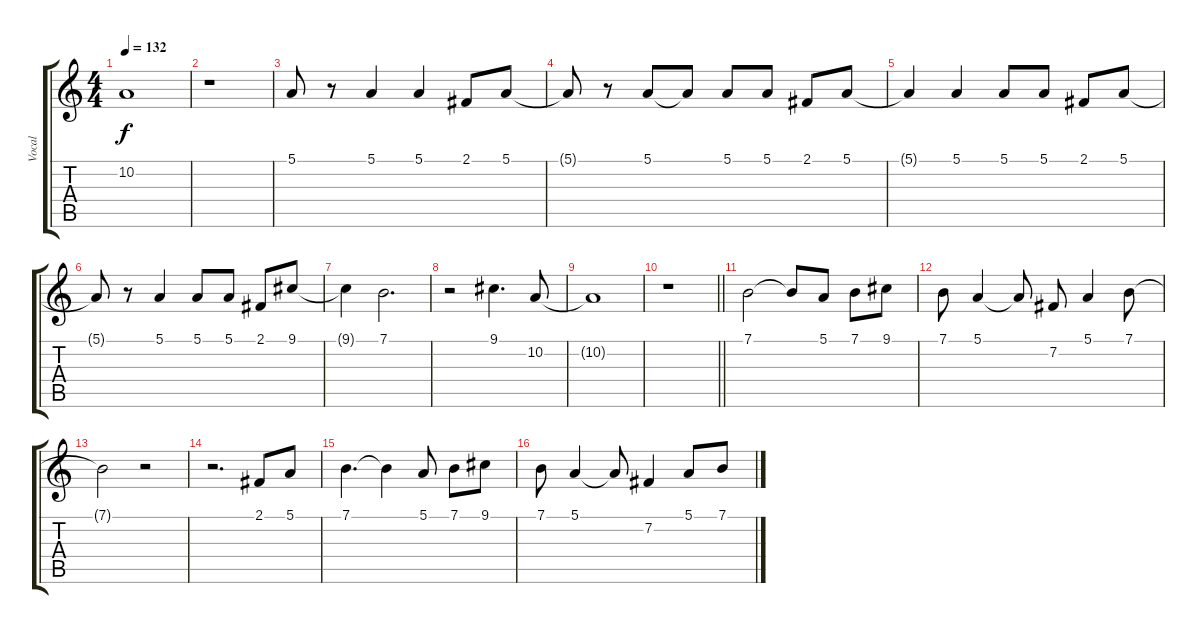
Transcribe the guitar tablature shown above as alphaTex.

\track ("Vocal" "Vocal") {instrument acousticgrandpiano}
\staff {score tabs}
\tuning (E4 B3 G3 D3 A2 E2) {hide}
\ts (4 4)
\tempo 132
\clef g2
\ks c
10.2{t}.1{dy f} |
r.1 |
5.1.8 r.8 5.1.4 5.1.4 2.1.8 5.1.8 |
5.1{t}.8 r.8 5.1.8 5.1{t}.8 5.1.8 5.1.8 2.1.8 5.1.8 |
5.1{t}.4 5.1.4 5.1.8 5.1.8 2.1.8 5.1.8 |
5.1{t}.8 r.8 5.1.4 5.1.8 5.1.8 2.1.8 9.1.8 |
9.1{t}.4 7.1.2{d} |
r.2 9.1.4{d} 10.2.8 |
10.2{t}.1 |
\barLineRight lightlight
r.1 |
\section ("" "")
7.1.2 7.1{t}.8 5.1.8 7.1.8 9.1.8 |
7.1.8 5.1.4 5.1{t}.8 7.2.8 5.1.4 7.1.8 |
7.1{t}.2 r.2 |
r.2{d} 2.1.8 5.1.8 |
7.1.4{d} 7.1{t}.4 5.1.8 7.1.8 9.1.8 |
7.1.8 5.1.4 5.1{t}.8 7.2.4 5.1.8 7.1.8
